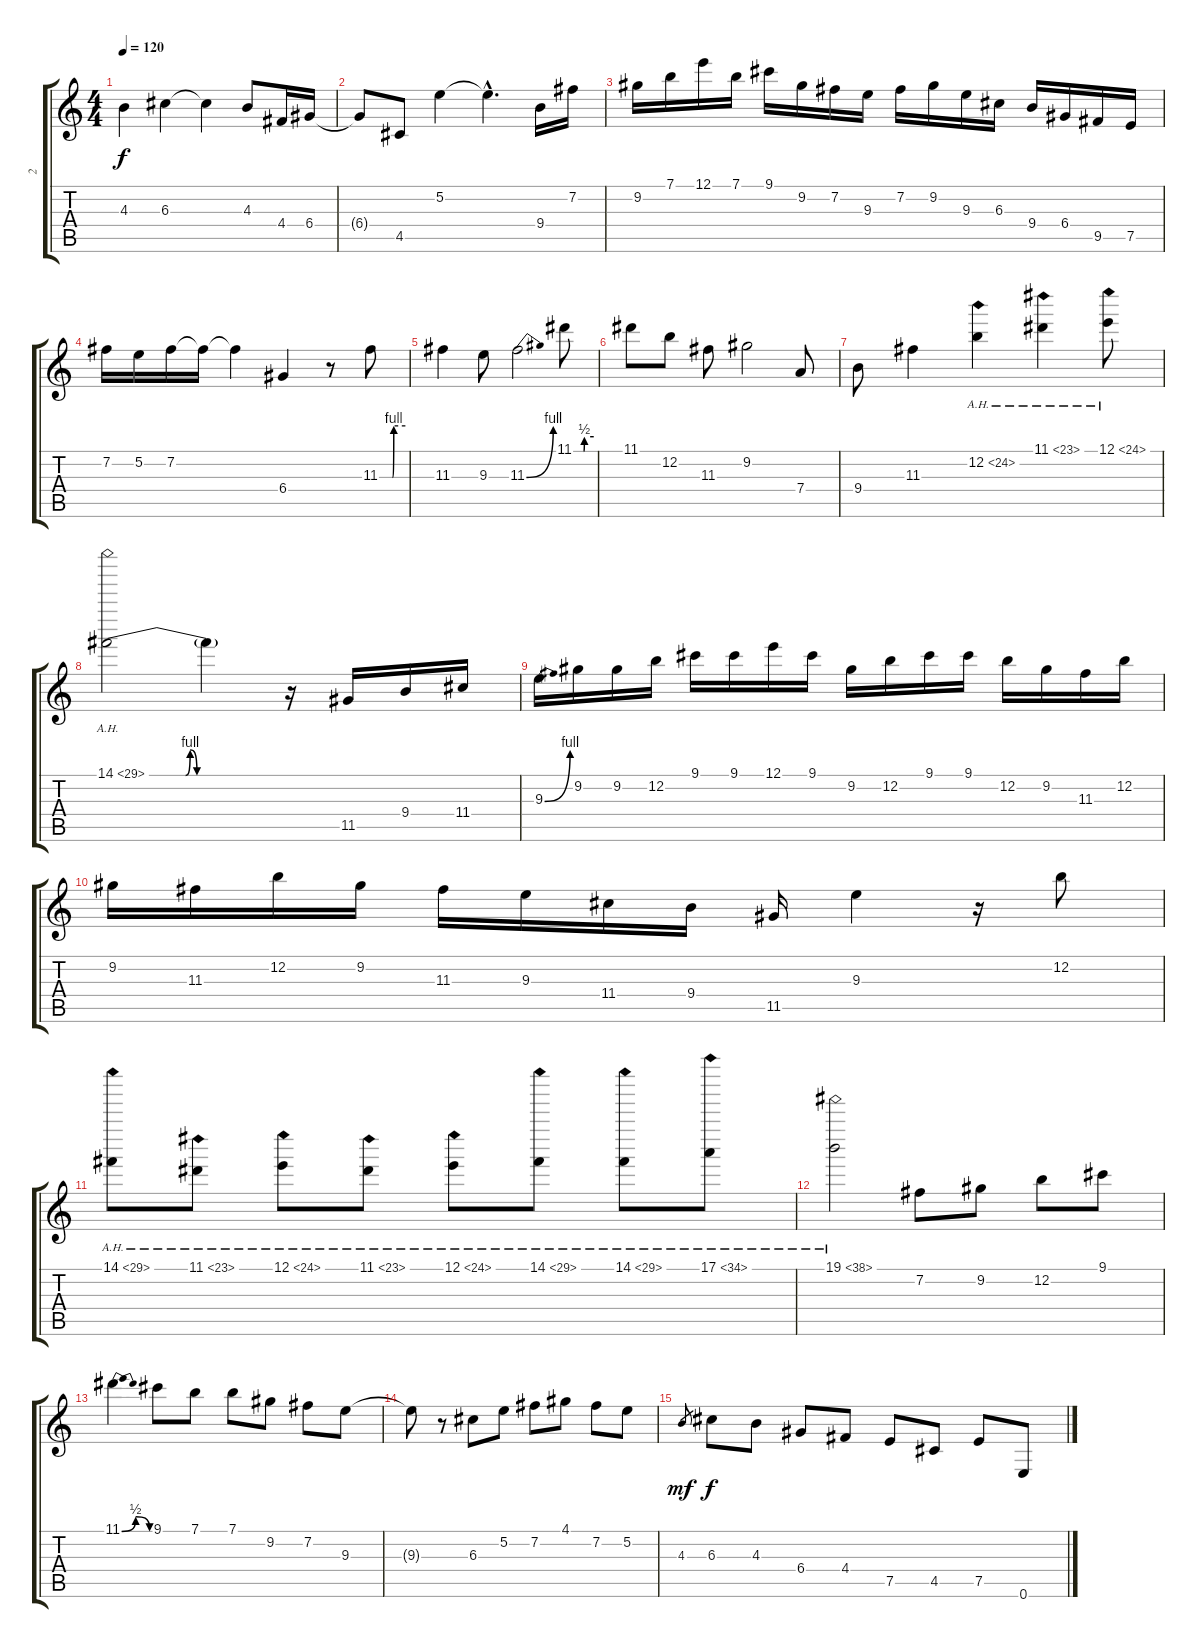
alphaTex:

\track ("2" "2") {instrument distortionguitar}
\staff {score tabs}
\tuning (E4 B3 G3 D3 A2 E2) {hide}
\ts (4 4)
\tempo 120
\clef g2
\ks c
4.3{t}.4{dy f} 6.3.4 6.3{t}.4 4.3.8 4.4.16 6.4.16 |
6.4{t}.8 4.5.8 5.2.4 5.2{hac t}.4{d} 9.4.16 7.2.16 |
9.2.16 7.1.16 12.1.16 7.1.16 9.1.16 9.2.16 7.2.16 9.3.16 7.2.16 9.2.16 9.3.16 6.3.16 9.4.16 6.4.16 9.5.16 7.5.16 |
7.2.16 5.2.16 7.2.16 7.2{t}.16 7.2{t}.4 6.4.4 r.8 11.3{be (custom 0 0 30 0 33 4 60 4)}.8 |
11.3.4 9.3.8 11.3{be (bend 0 0 60 4)}.2 11.1{be (custom 0 0 30 0 32 2 60 2)}.8 |
11.1.8 12.2.8 11.3.8 9.2.2 7.4.8 |
9.4.8 11.3.4 12.2{ah 12}.4 11.1{ah 12}.4 12.1{ah 12}.8 |
14.1{be (custom 0 0 16 0 18 4 21 0 60 0) ah 15}.2 14.1{t}.4 r.16 11.5.16 9.4.16 11.4.16 |
9.3{be (bend 0 0 60 4)}.16 9.2.16 9.2.16 12.2.16 9.1.16 9.1.16 12.1.16 9.1.16 9.2.16 12.2.16 9.1.16 9.1.16 12.2.16 9.2.16 11.3.16 12.2.16 |
9.2.16 11.3.16 12.2.16 9.2.16 11.3.16 9.3.16 11.4.16 9.4.16 11.5.16 9.3.4 r.16 12.2.8 |
14.1{ah 15}.8 11.1{ah 12}.8 12.1{ah 12}.8 11.1{ah 12}.8 12.1{ah 12}.8 14.1{ah 15}.8 14.1{ah 15}.8 17.1{ah 17}.8 |
19.1{ah 19}.2 7.2.8 9.2.8 12.2.8 9.1.8 |
11.1{be (bendrelease 0 0 30 2 30 2 60 0)}.4 9.1.8 7.1.8 7.1.8 9.2.8 7.2.8 9.3.8 |
9.3{t}.8 r.8 6.3.8 5.2.8 7.2.8 4.1.8 7.2.8 5.2.8 |
4.3.8{gr dy mf} 6.3.8{dy f} 4.3.8 6.4.8 4.4.8 7.5.8 4.5.8 7.5.8 0.6.8
